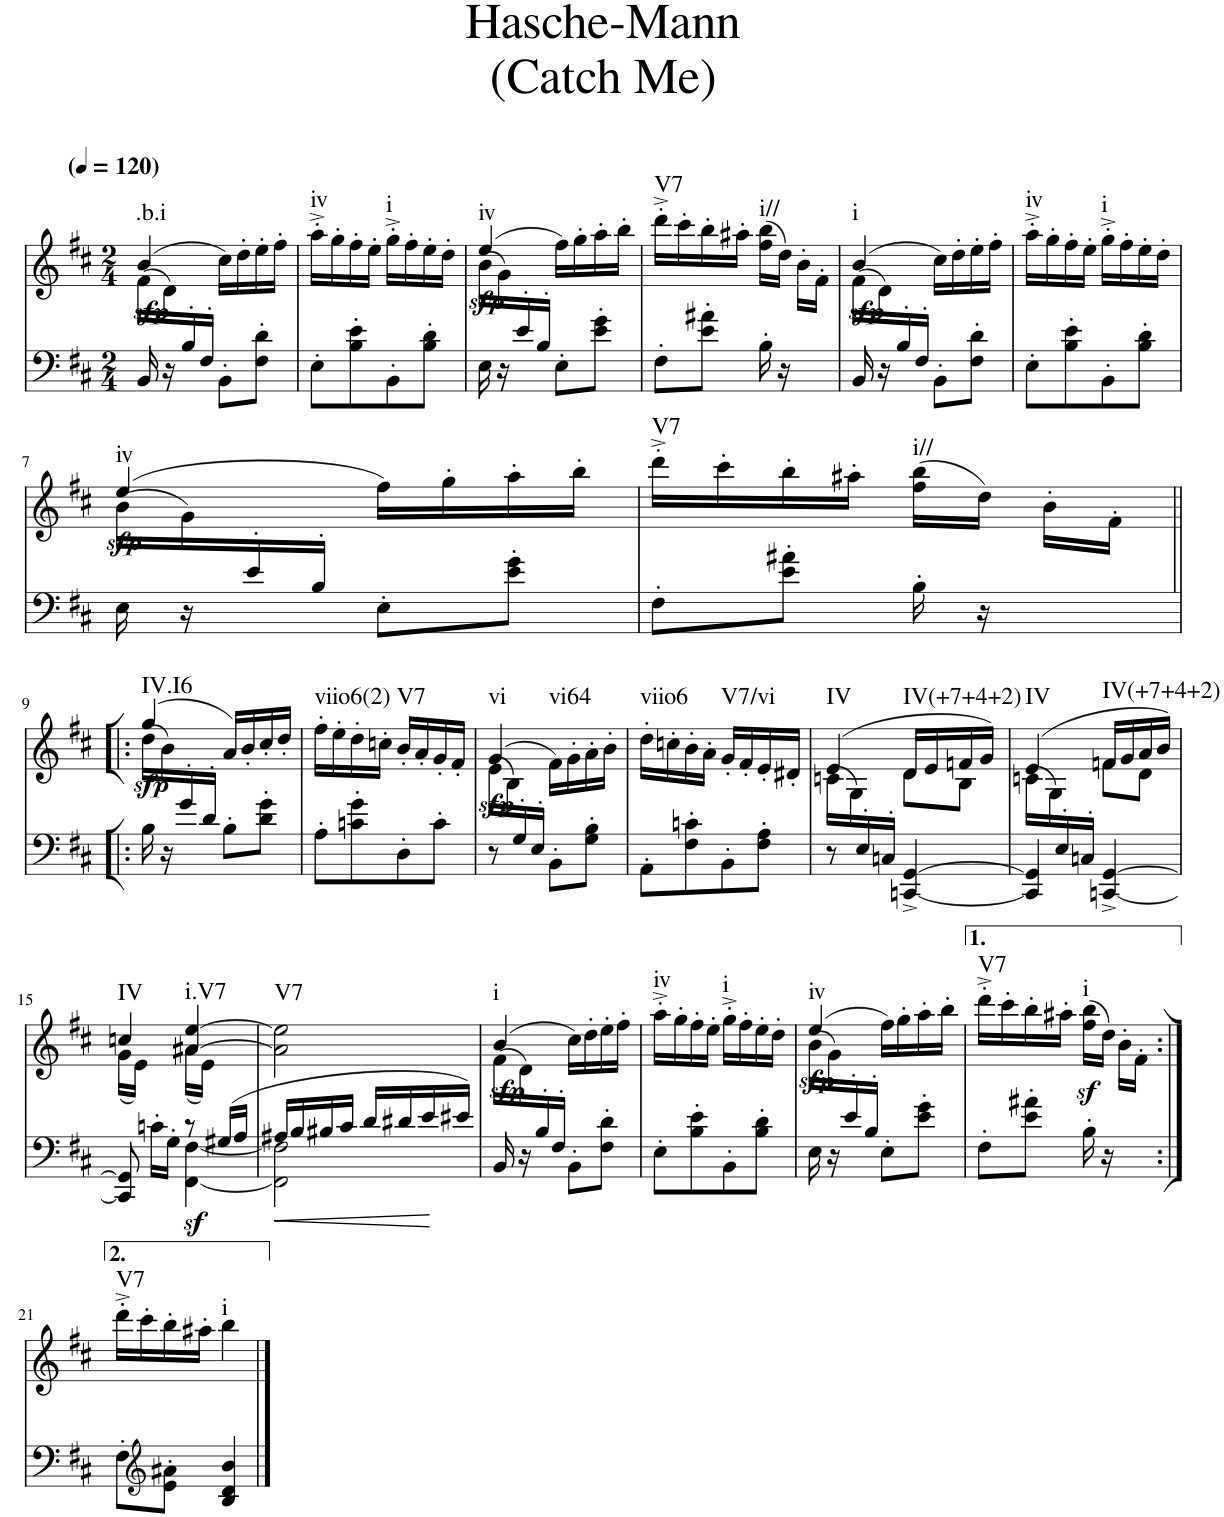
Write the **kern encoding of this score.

**kern	**kern	**dynam	**harte
*part1	*part1	*part1	*part1
*staff2	*staff1	*staff1/2	*
*I"Piano	*	*	*
*I'Pno.	*	*	*
*clefF4	*clefG2	*	*
*k[f#c#]	*k[f#c#]	*	*
*M2/4	*M2/4	*	*
*MM120	*MM120	*	*
=1	=1	=1	=1
*^	*^	*	*
!	!	!	!	!LO:DY:b	!LO:H:kt=.b.i
8ryy	16BB/	(4b/	(16f#\LL	sfp	N
.	16r	.	16d\)	.	.
16B'/	8ryy	.	4.ryy	.	.
16F#'/JJ	.	.	.	.	.
4ryy	8BB'\L	16cc#\LL)	.	.	.
.	.	16dd'>\	.	.	.
.	8F#\' 8d\'J	16ee'>\	.	.	.
.	.	16ff#'>\JJ	.	.	.
*v	*v	*	*	*	*
*	*v	*v	*	*
=2	=2	=2	=2
!	!	!	!LO:H:kt=iv
8E'\L	16aa'^\LL	.	N
.	16gg'\	.	.
8B\' 8e\'	16ff#'\	.	.
.	16ee'\JJ	.	.
!	!	!	!LO:H:kt=i
8BB'\	16gg'^\LL	.	N
.	16ff#'\	.	.
8B\' 8d\'J	16ee'\	.	.
.	16dd'\JJ	.	.
=3	=3	=3	=3
*^	*^	*	*
!	!	!	!	!LO:DY:b	!LO:H:kt=iv
8ryy	16E\	(4ee/	(16b\LL	sfp	N
.	16r	.	16g\)	.	.
16e'/	8ryy	.	4.ryy	.	.
16B'/JJ	.	.	.	.	.
4ryy	8E'\L	16ff#\LL)	.	.	.
.	.	16gg'>\	.	.	.
.	8e\' 8g\'J	16aa'>\	.	.	.
.	.	16bb'>\JJ	.	.	.
*v	*v	*	*	*	*
*	*v	*v	*	*
=4	=4	=4	=4
!	!	!	!LO:H:kt=V7
8F#'\L	16ddd'^\LL	.	N
.	16ccc#'\	.	.
8e\' 8a#X\'J	16bb'\	.	.
.	16aa#X'\JJ	.	.
!	!	!	!LO:H:kt=i//
16B'\	(16ff#\ 16bb\LL	.	N
16r	16dd\JJ)	.	.
8ryy	16b'\LL	.	.
.	16f#'\JJ	.	.
=5	=5	=5	=5
*^	*^	*	*
!	!	!	!	!LO:DY:b	!LO:H:kt=i
8ryy	16BB/	(4b/	(16f#\LL	sfp	N
.	16r	.	16d\)	.	.
16B'/	8ryy	.	4.ryy	.	.
16F#'/JJ	.	.	.	.	.
4ryy	8BB'\L	16cc#\LL)	.	.	.
.	.	16dd'>\	.	.	.
.	8F#\' 8d\'J	16ee'>\	.	.	.
.	.	16ff#'>\JJ	.	.	.
*v	*v	*	*	*	*
*	*v	*v	*	*
=6	=6	=6	=6
!	!	!	!LO:H:kt=iv
8E'\L	16aa'^\LL	.	N
.	16gg'\	.	.
8B\' 8e\'	16ff#'\	.	.
.	16ee'\JJ	.	.
!	!	!	!LO:H:kt=i
8BB'\	16gg'^\LL	.	N
.	16ff#'\	.	.
8B\' 8d\'J	16ee'\	.	.
.	16dd'\JJ	.	.
!!LO:LB:g=z
=7	=7	=7	=7
*^	*^	*	*
!	!	!	!	!LO:DY:b	!LO:H:kt=iv
8ryy	16E\	(4ee/	(16b\LL	sfp	N
.	16r	.	16g\)	.	.
16e'/	8ryy	.	4.ryy	.	.
16B'/JJ	.	.	.	.	.
4ryy	8E'\L	16ff#\LL)	.	.	.
.	.	16gg'>\	.	.	.
.	8e\' 8g\'J	16aa'>\	.	.	.
.	.	16bb'>\JJ	.	.	.
*v	*v	*	*	*	*
*	*v	*v	*	*
=8	=8	=8	=8
!	!	!	!LO:H:kt=V7
8F#'\L	16ddd'^\LL	.	N
.	16ccc#'\	.	.
8e\' 8a#X\'J	16bb'\	.	.
.	16aa#X'\JJ	.	.
!	!	!	!LO:H:kt=i//
16B'\	(16ff#\ 16bb\LL	.	N
16r	16dd\JJ)	.	.
8ryy	16b'\LL	.	.
.	16f#'\JJ	.	.
!!LO:LB:g=z
=9!|:	=9!|:	=9!|:	=9!|:
*^	*^	*	*
!	!	!	!	!LO:DY:b	!LO:H:kt=IV.I6
8ryy	16B\	(4gg/	(16dd\LL	sfp	N
.	16r	.	16b\)	.	.
16g'/	8ryy	.	4.ryy	.	.
16d'/JJ	.	.	.	.	.
4ryy	8B'\L	16a/LL)	.	.	.
.	.	16b'</	.	.	.
.	8d\' 8g\'J	16cc#'</	.	.	.
.	.	16dd'</JJ	.	.	.
*v	*v	*	*	*	*
*	*v	*v	*	*
=10	=10	=10	=10
!	!	!	!LO:H:kt=viio6(2)
8A'\L	16ff#'\LL	.	N
.	16ee'\	.	.
8cn\' 8g\'	16dd'\	.	.
.	16ccn'\JJ	.	.
!	!	!	!LO:H:kt=V7
8D'\	16b'/LL	.	N
.	16a'/	.	.
8c'\J	16g'/	.	.
.	16f#'/JJ	.	.
=11	=11	=11	=11
*^	*^	*	*
!	!	!	!	!LO:DY:b	!LO:H:kt=vi
8ryy	8r	(4g/	(16e\LL	sfp	N
.	.	.	16B\)	.	.
16G'/	8ryy	.	4.ryy	.	.
16E'/JJ	.	.	.	.	.
!	!	!	!	!	!LO:H:kt=vi64
4ryy	8BB'\L	16f#\LL)	.	.	N
.	.	16g'>\	.	.	.
.	8G\' 8B\'J	16a'>\	.	.	.
.	.	16b'>\JJ	.	.	.
*v	*v	*	*	*	*
*	*v	*v	*	*
=12	=12	=12	=12
!	!	!	!LO:H:kt=viio6
8AA'\L	16dd'\LL	.	N
.	16ccn'\	.	.
8F#\' 8cn\'	16b'\	.	.
.	16a'\JJ	.	.
!	!	!	!LO:H:kt=V7/vi
8BB'\	16g'/LL	.	N
.	16f#'/	.	.
8F#\' 8A\'J	16e'/	.	.
.	16d#X'/JJ	.	.
=13	=13	=13	=13
*^	*^	*	*
!	!	!	!	!	!LO:H:kt=IV
8ryy	8r	(4e/	(16cn\LL	.	N
.	.	.	16G\)	.	.
16E'/	8ryy	.	8ryy	.	.
16Cn'/JJ	.	.	.	.	.
!	!	!	!	!	!LO:H:kt=IV(+7+4+2)
4ryy	[4CCn/^ [4GG/^	16d/LL	8d\L	.	N
.	.	16e/	.	.	.
.	.	16fn/	8B\J	.	.
.	.	16g/JJ)	.	.	.
=14	=14	=14	=14	=14	=14
!	!	!	!	!	!LO:H:kt=IV
8ryy	4CC/] 4GG/]	(4e/	(16cn\LL	.	N
.	.	.	16G\)	.	.
16E'/	.	.	8ryy	.	.
16Cn'/JJ	.	.	.	.	.
!	!	!	!	!	!LO:H:kt=IV(+7+4+2)
4ryy	[4CCn/^ [4GG/^	16fn/LL	8f\L	.	N
.	.	16g/	.	.	.
.	.	16a/	8d\J	.	.
.	.	16b/JJ)	.	.	.
!!LO:LB:g=z	!!
=15	=15	=15	=15	=15	=15
!	!	!	!	!	!LO:H:kt=IV
8CC/] 8GG/]	4ryy	4ccn/	(16g\LL	.	N
.	.	.	16e\JJ)	.	.
16cn'>\LL	.	.	8ryy	.	.
16G'>\JJ	.	.	.	.	.
!	!	!	!	!LO:DY:b=2	!LO:H:kt=i.V7
8r	[4FF#\ [4F#\	[4a#X/ [4ee/	(16a#\LL	sf	N
.	.	.	16e\JJ)	.	.
16G#X/LL	.	.	8ryy	.	.
16A/JJ	.	.	.	.	.
*	*	*v	*v	*	*
=16	=16	=16	=16	=16
!	!	!	!	!LO:H:kt=V7
16A#X/LL	2FF#\] 2F#\]	2a#\] 2ee\]	.	N
16B/	.	.	.	.
16B#X/	.	.	.	.
16c#/JJ	.	.	.	.
16d/LL	.	.	.	.
16d#X/	.	.	.	.
16e/	.	.	.	.
16e#X/JJ	.	.	.	.
=17	=17	=17	=17	=17
*	*	*^	*	*
!	!	!	!	!LO:DY:b	!LO:H:kt=i
8ryy	16BB/	(4b/	(16f#\LL	sfp	N
.	16r	.	16d\)	.	.
16B'/	8ryy	.	4.ryy	.	.
16F#'/JJ	.	.	.	.	.
4ryy	8BB'\L	16cc#\LL)	.	.	.
.	.	16dd'>\	.	.	.
.	8F#\' 8d\'J	16ee'>\	.	.	.
.	.	16ff#'>\JJ	.	.	.
*v	*v	*	*	*	*
*	*v	*v	*	*
=18	=18	=18	=18
!	!	!	!LO:H:kt=iv
8E'\L	16aa'^\LL	.	N
.	16gg'\	.	.
8B\' 8e\'	16ff#'\	.	.
.	16ee'\JJ	.	.
!	!	!	!LO:H:kt=i
8BB'\	16gg'^\LL	.	N
.	16ff#'\	.	.
8B\' 8d\'J	16ee'\	.	.
.	16dd'\JJ	.	.
=19	=19	=19	=19
*^	*^	*	*
!	!	!	!	!LO:DY:b	!LO:H:kt=iv
8ryy	16E\	(4ee/	(16b\LL	sfp	N
.	16r	.	16g\)	.	.
16e'/	8ryy	.	4.ryy	.	.
16B'/JJ	.	.	.	.	.
4ryy	8E'\L	16ff#\LL)	.	.	.
.	.	16gg'>\	.	.	.
.	8e\' 8g\'J	16aa'>\	.	.	.
.	.	16bb'>\JJ	.	.	.
*v	*v	*	*	*	*
*	*v	*v	*	*
=20	=20	=20	=20
!	!	!	!LO:H:kt=V7
8F#'\L	16ddd'^\LL	.	N
.	16ccc#'\	.	.
8e\' 8a#X\'J	16bb'\	.	.
.	16aa#X'\JJ	.	.
!	!	!LO:DY:b	!LO:H:kt=i
16B'\	(16ff#\ 16bb\LL	sf	N
16r	16dd\JJ)	.	.
8ryy	16b'\LL	.	.
.	16f#'\JJ	.	.
!!LO:LB:g=z
=21:|!	=21:|!	=21:|!	=21:|!
!	!	!	!LO:H:kt=V7
8F#'\L	16ddd'^\LL	.	N
.	16ccc#'\	.	.
*clefG2	*	*	*
8e\' 8a#X\'J	16bb'\	.	.
.	16aa#X'\JJ	.	.
!	!	!	!LO:H:kt=i
4B/ 4d/ 4b/	4bb\	.	N
==	==	==	==
*-	*-	*-	*-
